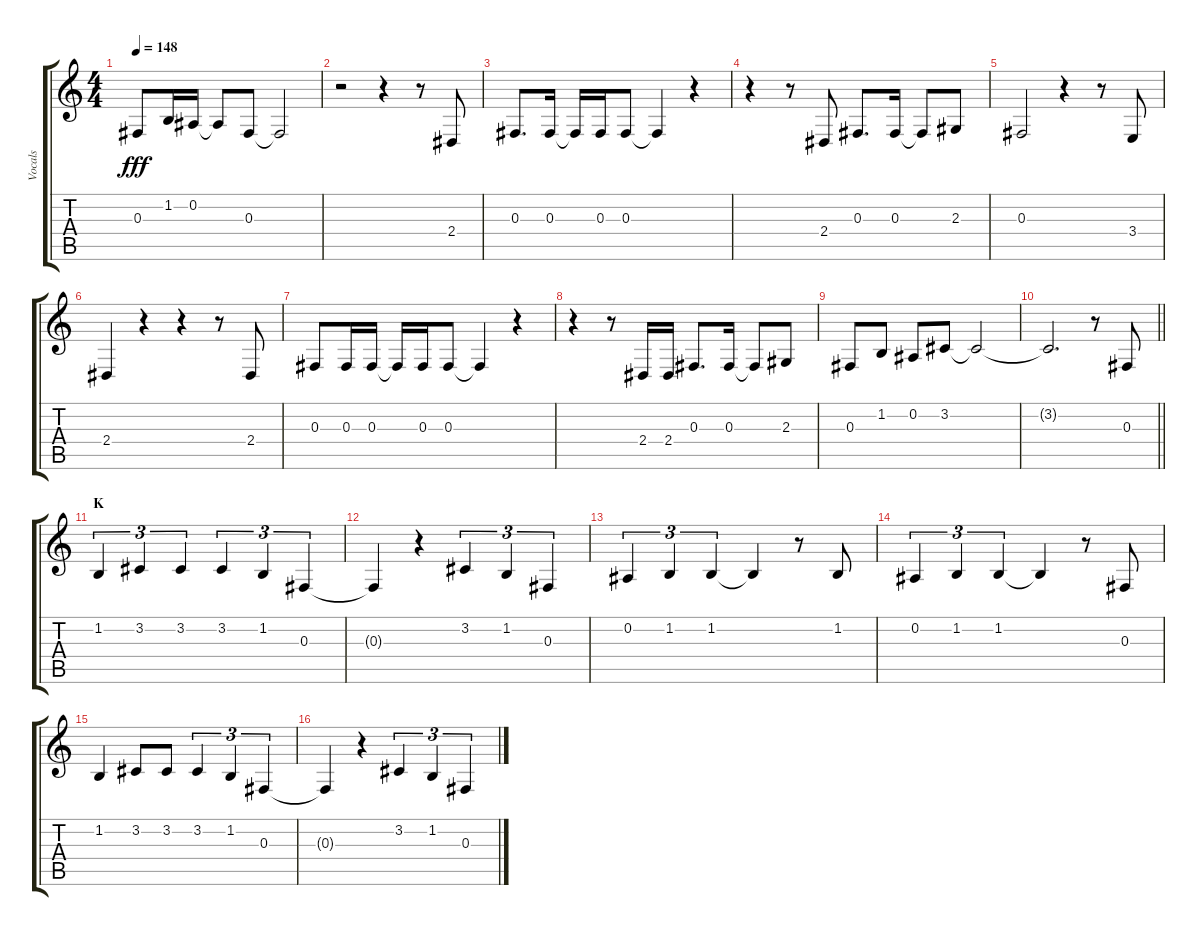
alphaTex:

\track ("Vocals" "Vocals") {instrument voiceoohs}
\staff {score tabs}
\tuning (Eb4 Bb3 Gb3 Db3 Ab2 Eb2) {hide}
\ts (4 4)
\tempo 148
\clef g2
\ks c
0.3.8{dy fff} 1.2.16 0.2.16 0.2{t}.8 0.3.8 0.3{t}.2 |
r.2 r.4 r.8 2.4.8 |
0.3.8{d} 0.3.16 0.3{t}.16 0.3.16 0.3.8 0.3{t}.4 r.4 |
r.4 r.8 2.4.8 0.3.8{d} 0.3.16 0.3{t}.8 2.3.8 |
0.3.2 r.4 r.8 3.4.8 |
2.4.4 r.4 r.4 r.8 2.4.8 |
0.3.8 0.3.16 0.3.16 0.3{t}.16 0.3.16 0.3.8 0.3{t}.4 r.4 |
r.4 r.8 2.4.16 2.4.16 0.3.8{d} 0.3.16 0.3{t}.8 2.3.8 |
0.3.8 1.2.8 0.2.8 3.2.8 3.2{t}.2 |
\barLineRight lightlight
3.2{t}.2{d} r.8 0.3.8 |
\section ("" "K")
1.2.4{tu (3 2)} 3.2.4{tu (3 2)} 3.2.4{tu (3 2)} 3.2.4{tu (3 2)} 1.2.4{tu (3 2)} 0.3.4{tu (3 2)} |
0.3{t}.4 r.4 3.2.4{tu (3 2)} 1.2.4{tu (3 2)} 0.3.4{tu (3 2)} |
0.2.4{tu (3 2)} 1.2.4{tu (3 2)} 1.2.4{tu (3 2)} 1.2{t}.4 r.8 1.2.8 |
0.2.4{tu (3 2)} 1.2.4{tu (3 2)} 1.2.4{tu (3 2)} 1.2{t}.4 r.8 0.3.8 |
1.2.4 3.2.8 3.2.8 3.2.4{tu (3 2)} 1.2.4{tu (3 2)} 0.3.4{tu (3 2)} |
0.3{t}.4 r.4 3.2.4{tu (3 2)} 1.2.4{tu (3 2)} 0.3.4{tu (3 2)}
